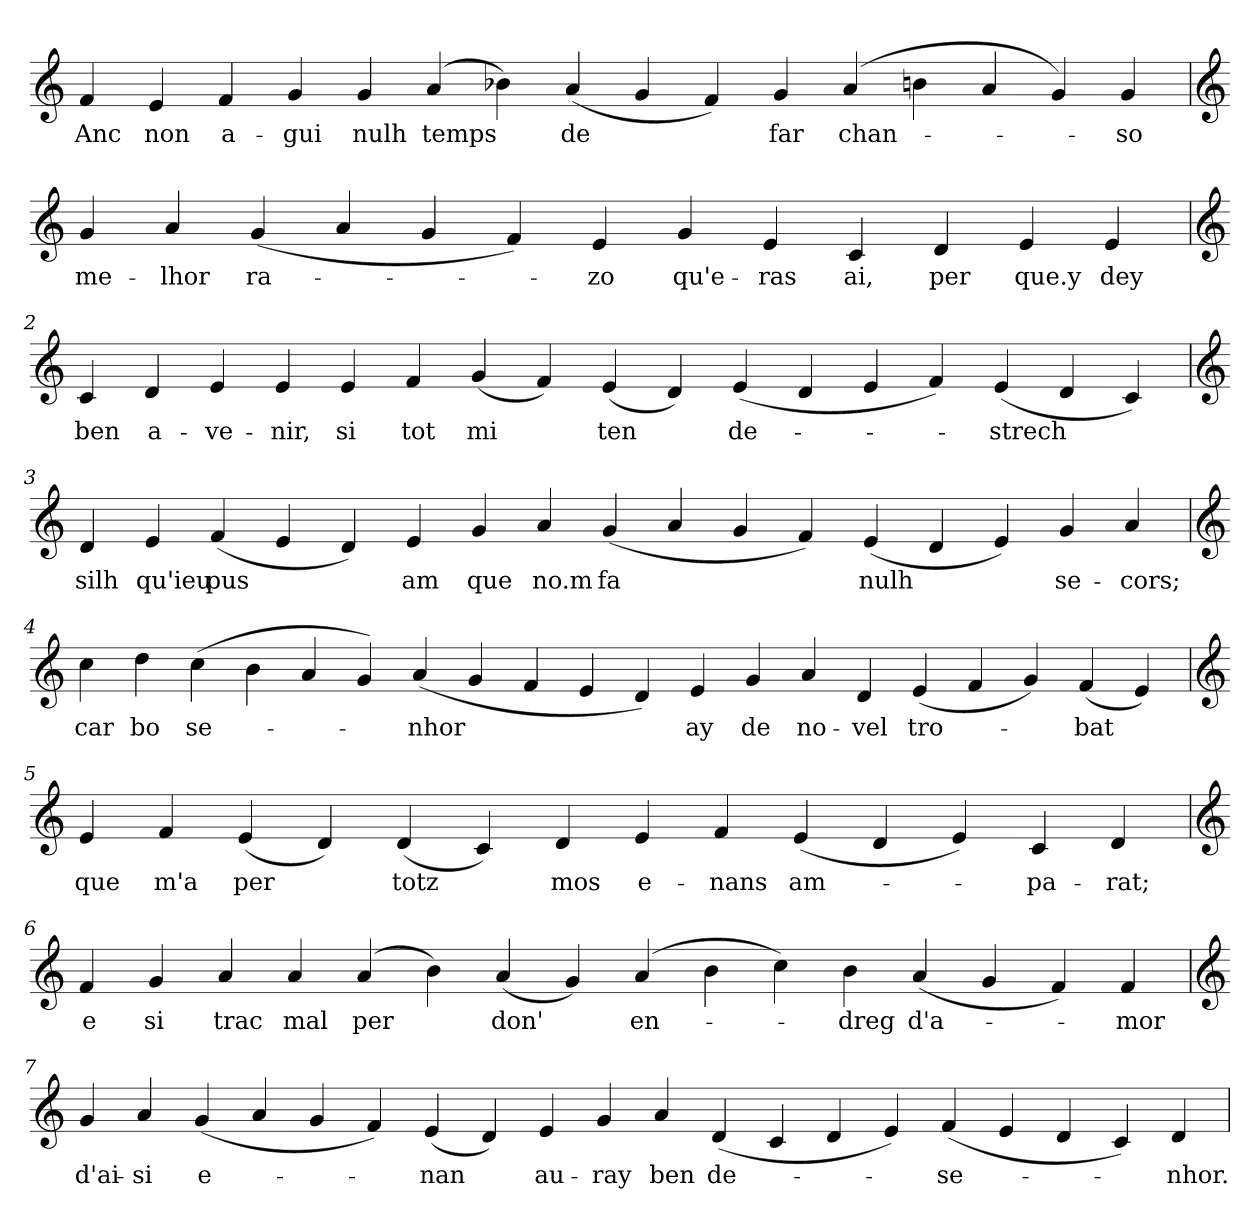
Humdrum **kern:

**kern	**text
*part1	*part1
*staff1	*staff1
*clefG2	*
=	=
4f	Anc
4e	non
4f	a-
4g	-gui
4g	nulh
(4a	temps
4b-X)	.
(4a	de
4g	.
4f)	.
4g	far
(4a	chan-
4bn	.
4a	.
4g)	.
4g	-so
=1	=1
*clefG2	*
4g	me-
4a	-lhor
(4g	ra-
4a	.
4g	.
4f)	.
4e	-zo
4g	qu'e-
4e	-ras
4c	ai,
4d	per
4e	que.y
4e	dey
=2	=2
*clefG2	*
4c	ben
4d	a-
4e	-ve-
4e	-nir,
4e	si
4f	tot
(4g	mi
4f)	.
(4e	ten
4d)	.
(4e	de-
4d	.
4e	.
4f)	.
(4e	-strech
4d	.
4c)	.
=3	=3
*clefG2	*
4d	silh
4e	qu'ieu
(4f	pus
4e	.
4d)	.
4e	am
4g	que
4a	no.m
(4g	fa
4a	.
4g	.
4f)	.
(4e	nulh
4d	.
4e)	.
4g	se-
4a	-cors;
=4	=4
*clefG2	*
4cc	car
4dd	bo
(4cc	se-
4b	.
4a	.
4g)	.
(4a	-nhor
4g	.
4f	.
4e	.
4d)	.
4e	ay
4g	de
4a	no-
4d	-vel
(4e	tro-
4f	.
4g)	.
(4f	-bat
4e)	.
=5	=5
*clefG2	*
4e	que
4f	m'a
(4e	per
4d)	.
(4d	totz
4c)	.
4d	mos
4e	e-
4f	-nans
(4e	am-
4d	.
4e)	.
4c	-pa-
4d	-rat;
=6	=6
*clefG2	*
4f	e
4g	si
4a	trac
4a	mal
(4a	per
4b)	.
(4a	don'
4g)	.
(4a	en-
4b	.
4cc)	.
4b	-dreg
(4a	d'a-
4g	.
4f)	.
4f	-mor
=7	=7
*clefG2	*
4g	d'ai-
4a	-si
(4g	e-
4a	.
4g	.
4f)	.
(4e	-nan
4d)	.
4e	au-
4g	-ray
4a	ben
(4d	de-
4c	.
4d	.
4e)	.
(4f	-se-
4e	.
4d	.
4c)	.
4d	-nhor.
=	=
*-	*-
